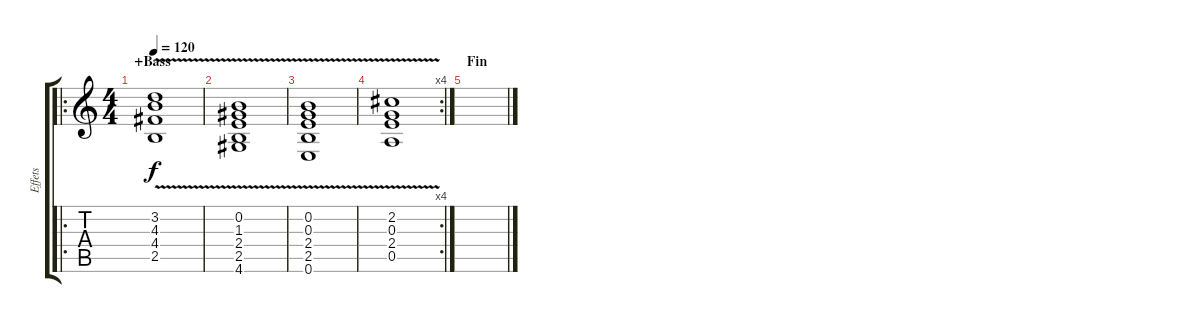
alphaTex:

\track ("Effets" "Effets") {instrument guitarharmonics}
\staff {score tabs}
\tuning (E4 B3 G3 D3 A2 E2) {hide}
\ro
\ts (4 4)
\section ("" "+Bass")
\tempo 120
\clef g2
\ks c
(3.2{v} 4.3 4.4 2.5).1{dy f volume 8 instrument synthstrings1} |
(0.2{v} 1.3 2.4 2.5 4.6).1 |
(0.2{v} 0.3 2.4 2.5 0.6).1 |
\rc 4
(2.2{v} 0.3 2.4 0.5).1 |
\section ("" "Fin")
